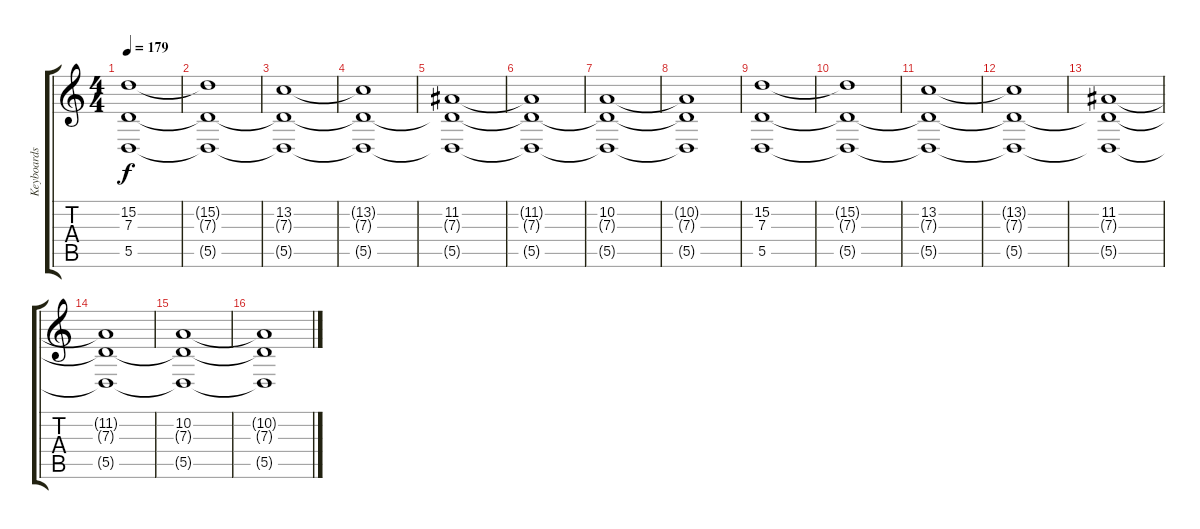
\track ("Keyboards" "Keyboards") {instrument synthstrings2}
\staff {score tabs}
\tuning (E4 B3 G3 D3 A2 D2) {hide}
\ts (4 4)
\tempo 179
\clef g2
\ks c
(15.2 7.3 5.5).1{dy f instrument synthstrings2} |
(15.2{t} 7.3{t} 5.5{t}).1 |
(13.2 7.3{t} 5.5{t}).1 |
(13.2{t} 7.3{t} 5.5{t}).1 |
(11.2 7.3{t} 5.5{t}).1 |
(11.2{t} 7.3{t} 5.5{t}).1 |
(10.2 7.3{t} 5.5{t}).1 |
(10.2{t} 7.3{t} 5.5{t}).1 |
(15.2 7.3 5.5).1 |
(15.2{t} 7.3{t} 5.5{t}).1 |
(13.2 7.3{t} 5.5{t}).1 |
(13.2{t} 7.3{t} 5.5{t}).1 |
(11.2 7.3{t} 5.5{t}).1 |
(11.2{t} 7.3{t} 5.5{t}).1 |
(10.2 7.3{t} 5.5{t}).1 |
(10.2{t} 7.3{t} 5.5{t}).1
